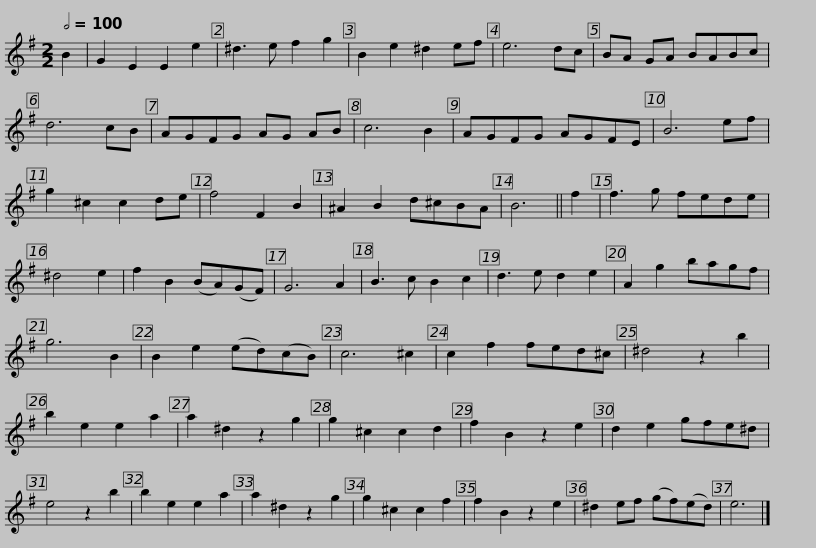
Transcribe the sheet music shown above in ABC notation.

X:1
L:1/8
Q:1/2=100
M:2/2
I:linebreak $
K:G
V:1 treble
V:1
 B2 | G2 E2 E2 e2 | ^d3 e f2 g2 | B2 e2 ^d2 ef | e6 dc | %5
 BA GA BABc | d6 cB |$ AGFG AG AB | c6 B2 | AGFG AGFE | %10
 B6 ef | g2 ^c2 c2 de | f4 F2 B2 | ^A2 B2 d^cBA | B6 ||$ %15
 f2 | f3 g fede | ^d4 e2 | f2 B2 (BA)(GF) | G6 A2 | %20
 B3 c B2 c2 | d3 e d2 e2 |$ A2 g2 bagf | g6 B2 | B2 e2 (ed)(cB) | %25
 c6 ^c2 | c2 f2 fed^c | ^d4 z2 b2 | b2 e2 e2 a2 | a2 ^d2 z2 g2 | %30
 g2 ^c2 c2 d2 |$ f2 B2 z2 e2 |$ d2 e2 gfe^d | e4 z2 b2 | b2 e2 e2 a2 | %35
 a2 ^d2 z2 g2 | g2 ^c2 c2 f2 | f2 B2 z2 e2 | ^d2 ef (gf)(ed) | e6 |] %40
